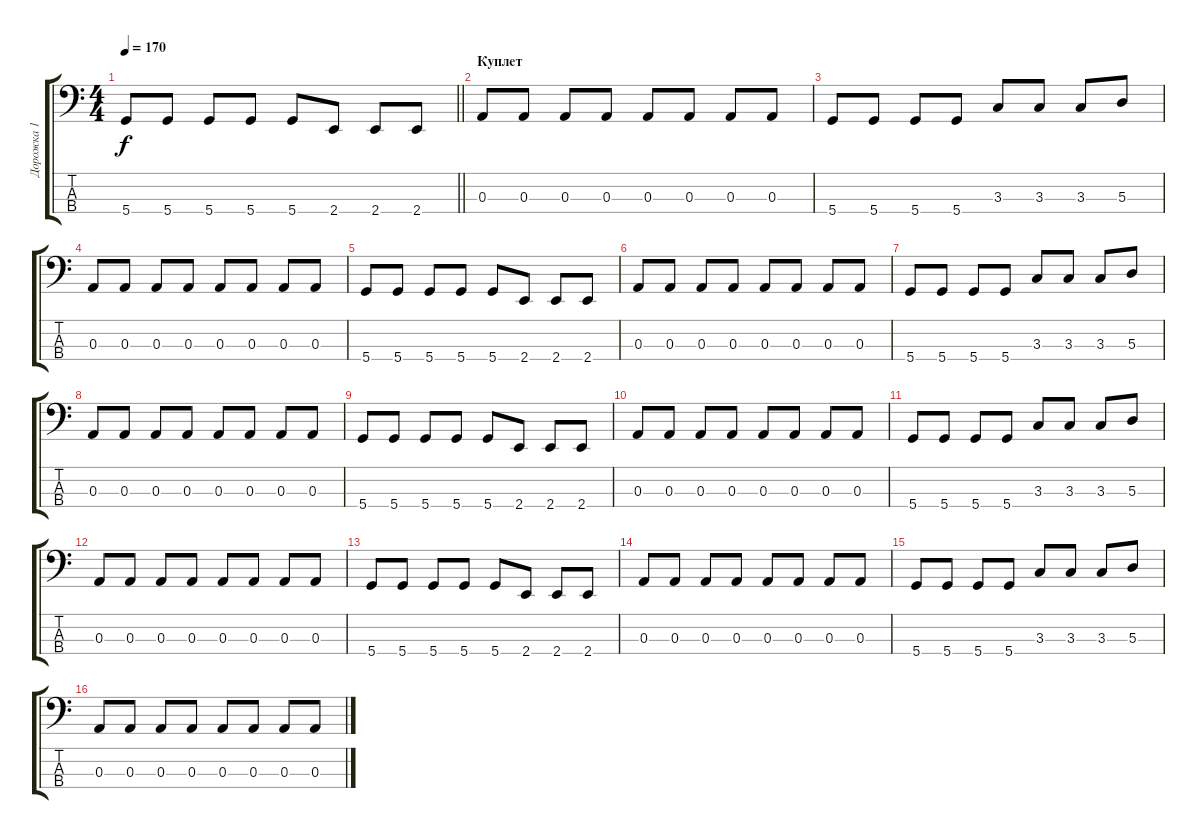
\track ("Дорожка 1" "Дорожка 1") {instrument electricbasspick}
\staff {score tabs}
\tuning (G2 D2 A1 D1) {hide}
\ts (4 4)
\tempo 170
\clef f4
\barLineRight lightlight
\ks c
5.4.8{dy f} 5.4.8 5.4.8 5.4.8 5.4.8 2.4.8 2.4.8 2.4.8 |
\section ("" "Куплет")
0.3.8 0.3.8 0.3.8 0.3.8 0.3.8 0.3.8 0.3.8 0.3.8 |
5.4.8 5.4.8 5.4.8 5.4.8 3.3.8 3.3.8 3.3.8 5.3.8 |
0.3.8 0.3.8 0.3.8 0.3.8 0.3.8 0.3.8 0.3.8 0.3.8 |
5.4.8 5.4.8 5.4.8 5.4.8 5.4.8 2.4.8 2.4.8 2.4.8 |
0.3.8 0.3.8 0.3.8 0.3.8 0.3.8 0.3.8 0.3.8 0.3.8 |
5.4.8 5.4.8 5.4.8 5.4.8 3.3.8 3.3.8 3.3.8 5.3.8 |
0.3.8 0.3.8 0.3.8 0.3.8 0.3.8 0.3.8 0.3.8 0.3.8 |
5.4.8 5.4.8 5.4.8 5.4.8 5.4.8 2.4.8 2.4.8 2.4.8 |
0.3.8 0.3.8 0.3.8 0.3.8 0.3.8 0.3.8 0.3.8 0.3.8 |
5.4.8 5.4.8 5.4.8 5.4.8 3.3.8 3.3.8 3.3.8 5.3.8 |
0.3.8 0.3.8 0.3.8 0.3.8 0.3.8 0.3.8 0.3.8 0.3.8 |
5.4.8 5.4.8 5.4.8 5.4.8 5.4.8 2.4.8 2.4.8 2.4.8 |
0.3.8 0.3.8 0.3.8 0.3.8 0.3.8 0.3.8 0.3.8 0.3.8 |
5.4.8 5.4.8 5.4.8 5.4.8 3.3.8 3.3.8 3.3.8 5.3.8 |
0.3.8 0.3.8 0.3.8 0.3.8 0.3.8 0.3.8 0.3.8 0.3.8
